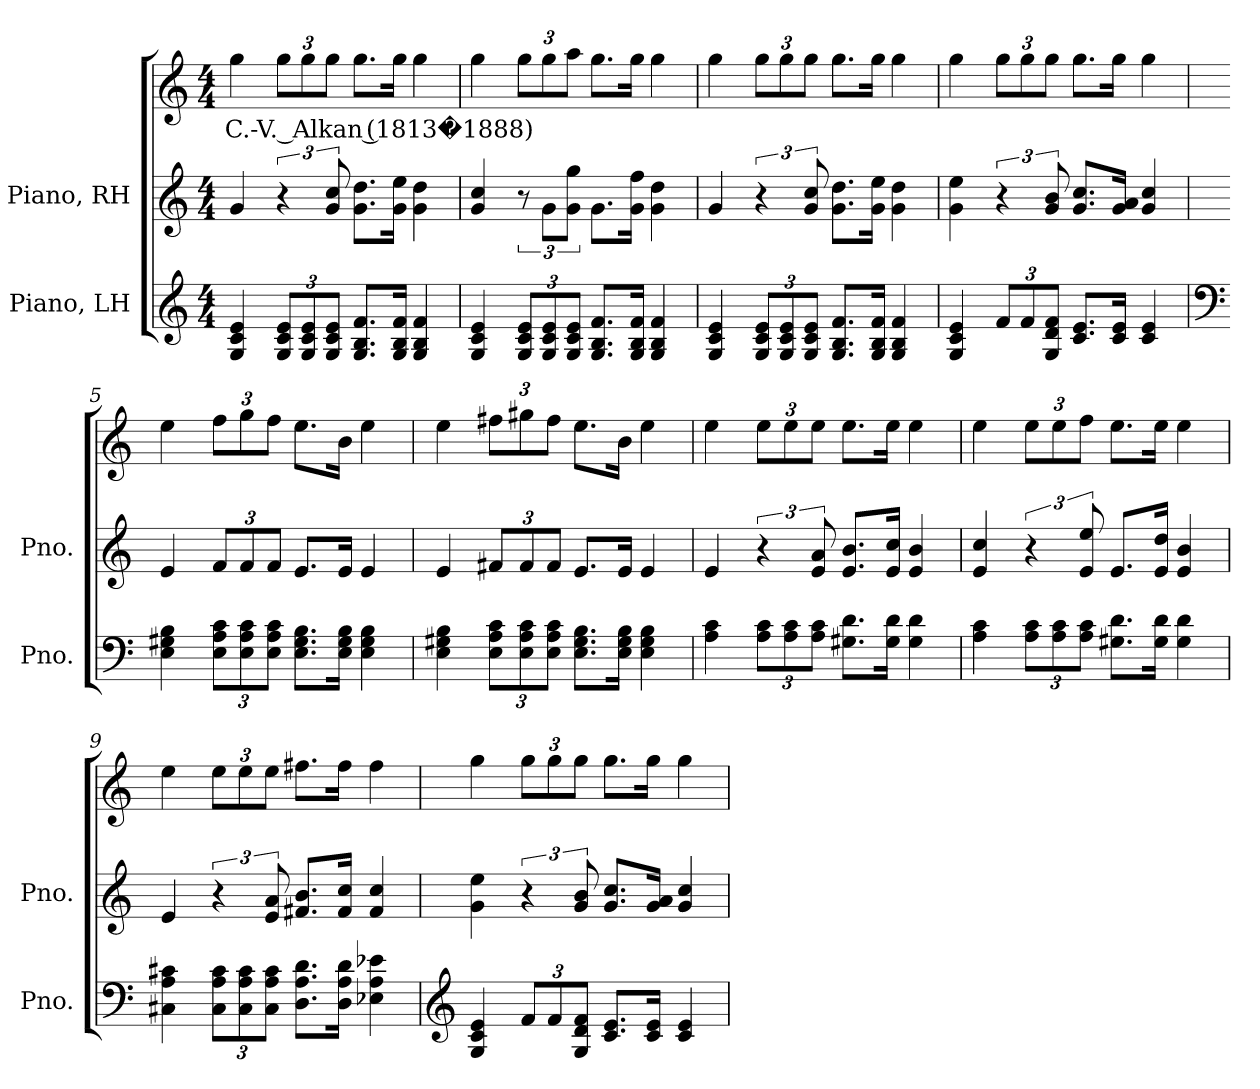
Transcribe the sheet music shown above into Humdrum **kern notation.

**kern	**kern	**kern	**text
*part2	*part1	*part1	*part1
*staff3	*staff2	*staff1	*staff1
*I"Piano, LH	*I"Piano, RH	*	*
*I'Pno.	*I'Pno.	*	*
*clefG2	*clefG2	*clefG2	*
*k[]	*k[]	*k[]	*
*M4/4	*M4/4	*M4/4	*
*MM60	*MM60	*MM60	*
=1	=1	=1	=1
!	!	!	!LO:LY:b
4G/ 4c/ 4e/	4g/	4gg\	C.-V. Alkan (1813�1888)
*Xbrackettup	*	*Xbrackettup	*
12G/ 12c/ 12e/L	6r	12gg\L	.
12G/ 12c/ 12e/	.	12gg\	.
12G/ 12c/ 12e/J	12g/ 12cc/	12gg\J	.
8.G/ 8.B/ 8.f/L	8.g\ 8.dd\L	8.gg\L	.
16G/ 16B/ 16f/Jk	16g\ 16ee\Jk	16gg\Jk	.
4G/ 4B/ 4f/	4g\ 4dd\	4gg\	.
=2	=2	=2	=2
4G/ 4c/ 4e/	4g/ 4cc/	4gg\	.
12G/ 12c/ 12e/L	12r	12gg\L	.
12G/ 12c/ 12e/	12g\L	12gg\	.
12G/ 12c/ 12e/J	12g\ 12gg\J	12aa\J	.
8.G/ 8.B/ 8.f/L	8.g\L	8.gg\L	.
16G/ 16B/ 16f/Jk	16g\ 16ff\Jk	16gg\Jk	.
4G/ 4B/ 4f/	4g\ 4dd\	4gg\	.
!!LO:LB:g=z
=3	=3	=3	=3
4G/ 4c/ 4e/	4g/	4gg\	.
12G/ 12c/ 12e/L	6r	12gg\L	.
12G/ 12c/ 12e/	.	12gg\	.
12G/ 12c/ 12e/J	12g/ 12cc/	12gg\J	.
8.G/ 8.B/ 8.f/L	8.g\ 8.dd\L	8.gg\L	.
16G/ 16B/ 16f/Jk	16g\ 16ee\Jk	16gg\Jk	.
4G/ 4B/ 4f/	4g\ 4dd\	4gg\	.
=4	=4	=4	=4
4G/ 4c/ 4e/	4g\ 4ee\	4gg\	.
12f/L	6r	12gg\L	.
12f/	.	12gg\	.
12G/ 12d/ 12f/J	12g/ 12b/	12gg\J	.
8.c/ 8.e/L	8.g/ 8.cc/L	8.gg\L	.
16c/ 16e/Jk	16g/ 16a/Jk	16gg\Jk	.
4c/ 4e/	4g/ 4cc/	4gg\	.
=5	=5	=5	=5
*clefF4	*	*	*
4E\ 4G#X\ 4B\	4e/	4ee\	.
*	*Xbrackettup	*	*
12E\ 12A\ 12c\L	12f/L	12ff\L	.
12E\ 12A\ 12c\	12f/	12gg\	.
12E\ 12A\ 12c\J	12f/J	12ff\J	.
8.E\ 8.G#\ 8.B\L	8.e/L	8.ee\L	.
16E\ 16G#\ 16B\Jk	16e/Jk	16b\Jk	.
4E\ 4G#\ 4B\	4e/	4ee\	.
=6	=6	=6	=6
4E\ 4G#X\ 4B\	4e/	4ee\	.
12E\ 12A\ 12c\L	12f#X/L	12ff#X\L	.
12E\ 12A\ 12c\	12f#/	12gg#X\	.
12E\ 12A\ 12c\J	12f#/J	12ff#\J	.
8.E\ 8.G#\ 8.B\L	8.e/L	8.ee\L	.
16E\ 16G#\ 16B\Jk	16e/Jk	16b\Jk	.
4E\ 4G#\ 4B\	4e/	4ee\	.
!!LO:LB:g=z
=7	=7	=7	=7
4A\ 4c\	4e/	4ee\	.
*	*brackettup	*	*
12A\ 12c\L	6r	12ee\L	.
12A\ 12c\	.	12ee\	.
12A\ 12c\J	12e/ 12a/	12ee\J	.
8.G#X\ 8.d\L	8.e/ 8.b/L	8.ee\L	.
16G#\ 16d\Jk	16e/ 16cc/Jk	16ee\Jk	.
4G#\ 4d\	4e/ 4b/	4ee\	.
=8	=8	=8	=8
4A\ 4c\	4e/ 4cc/	4ee\	.
12A\ 12c\L	6r	12ee\L	.
12A\ 12c\	.	12ee\	.
12A\ 12c\J	12e/ 12ee/	12ff\J	.
8.G#X\ 8.d\L	8.e/L	8.ee\L	.
16G#\ 16d\Jk	16e/ 16dd/Jk	16ee\Jk	.
4G#\ 4d\	4e/ 4b/	4ee\	.
=9	=9	=9	=9
4C#X\ 4A\ 4c#X\	4e/	4ee\	.
12C#\ 12A\ 12c#\L	6r	12ee\L	.
12C#\ 12A\ 12c#\	.	12ee\	.
12C#\ 12A\ 12c#\J	12e/ 12a/	12ee\J	.
8.D\ 8.A\ 8.d\L	8.f#X/ 8.b/L	8.ff#X\L	.
16D\ 16A\ 16d\Jk	16f#/ 16cc/Jk	16ff#\Jk	.
4E-X\ 4A\ 4e-X\	4f#/ 4cc/	4ff#\	.
!!LO:LB:g=z
=10	=10	=10	=10
*clefG2	*	*	*
4G/ 4c/ 4e/	4g\ 4ee\	4gg\	.
12f/L	6r	12gg\L	.
12f/	.	12gg\	.
12G/ 12d/ 12f/J	12g/ 12b/	12gg\J	.
8.c/ 8.e/L	8.g/ 8.cc/L	8.gg\L	.
16c/ 16e/Jk	16g/ 16a/Jk	16gg\Jk	.
4c/ 4e/	4g/ 4cc/	4gg\	.
=	=	=	=
*-	*-	*-	*-
